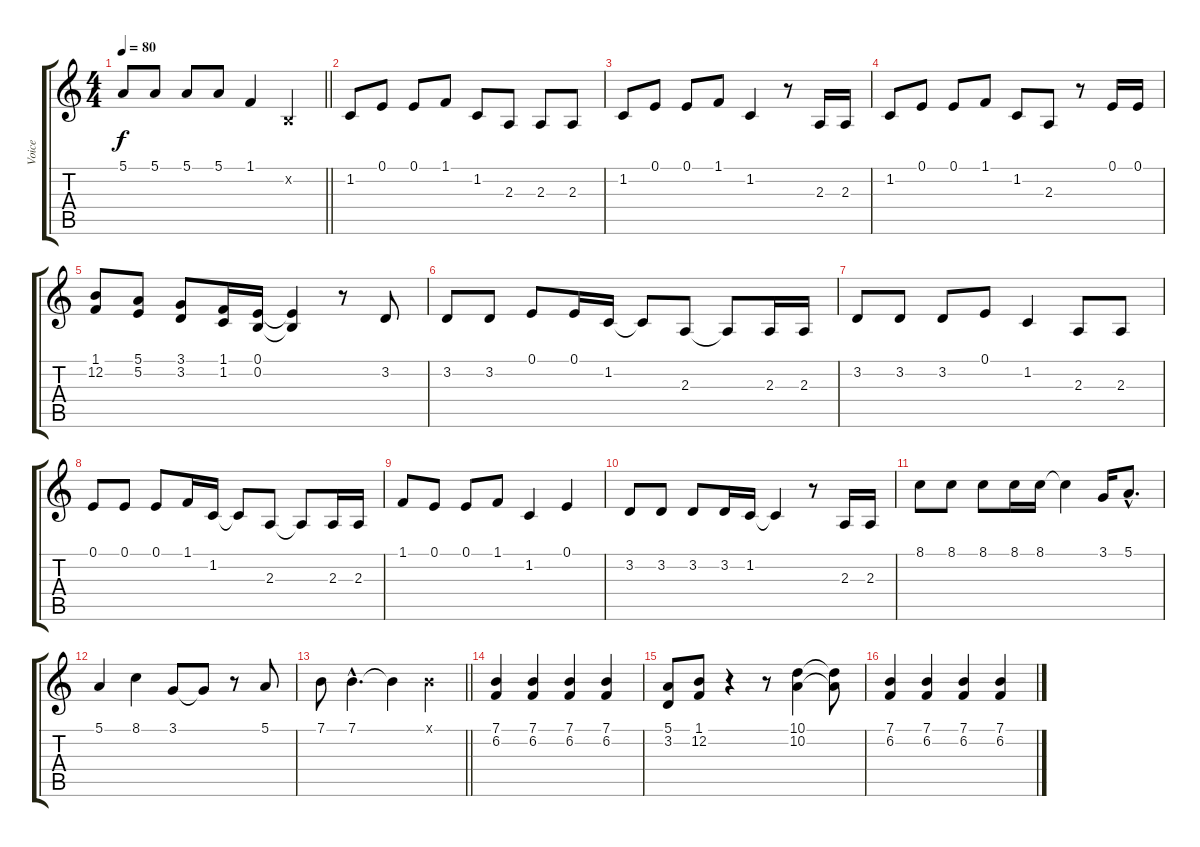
\track ("Voice" "Voice") {instrument tenorsax}
\staff {score tabs}
\tuning (E4 B3 G3 D3 A2 E2) {hide}
\ts (4 4)
\tempo 80
\clef g2
\barLineRight lightlight
\ks c
5.1.8{dy f} 5.1.8 5.1.8 5.1.8 1.1.4 0.2{x}.4 |
1.2.8 0.1.8 0.1.8 1.1.8 1.2.8 2.3.8 2.3.8 2.3.8 |
1.2.8 0.1.8 0.1.8 1.1.8 1.2.4 r.8 2.3.16 2.3.16 |
1.2.8 0.1.8 0.1.8 1.1.8 1.2.8 2.3.8 r.8 0.1.16 0.1.16 |
(1.1 12.2).8 (5.1 5.2).8 (3.1 3.2).8 (1.1 1.2).16 (0.1 0.2).16 (0.1{t} 0.2{t}).4 r.8 3.2.8 |
3.2.8 3.2.8 0.1.8 0.1.16 1.2.16 1.2{t}.8 2.3.8 2.3{t}.8 2.3.16 2.3.16 |
3.2.8 3.2.8 3.2.8 0.1.8 1.2.4 2.3.8 2.3.8 |
0.1.8 0.1.8 0.1.8 1.1.16 1.2.16 1.2{t}.8 2.3.8 2.3{t}.8 2.3.16 2.3.16 |
1.1.8 0.1.8 0.1.8 1.1.8 1.2.4 0.1.4 |
3.2.8 3.2.8 3.2.8 3.2.16 1.2.16 1.2{t}.4 r.8 2.3.16 2.3.16 |
8.1.8 8.1.8 8.1.8 8.1.16 8.1.16 8.1{t}.4 3.1.16 5.1{hac}.8{d} |
5.1.4 8.1.4 3.1.8 3.1{t}.8 r.8 5.1.8 |
\barLineRight lightlight
7.1.8 7.1{hac}.4{d} 7.1{t}.4 7.1{x}.4 |
(7.1 6.2).4 (7.1 6.2).4 (7.1 6.2).4 (7.1 6.2).4 |
(5.1 3.2).8 (1.1 12.2).8 r.4 r.8 (10.1 10.2).4 (10.1{t} 10.2{t}).8 |
(7.1 6.2).4 (7.1 6.2).4 (7.1 6.2).4 (7.1 6.2).4
